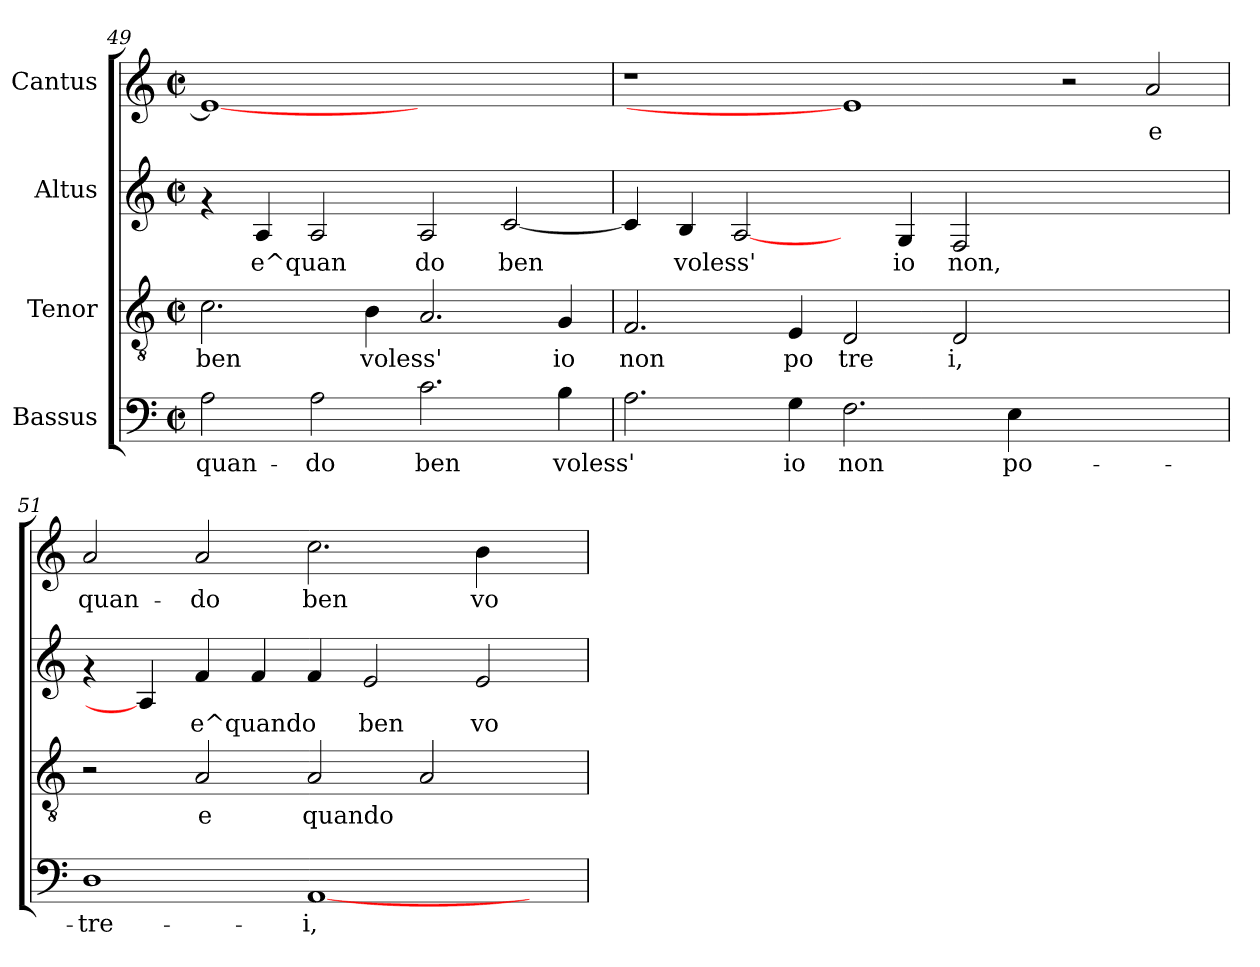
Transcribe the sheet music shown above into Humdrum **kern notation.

**kern	**text	**kern	**text	**kern	**text	**kern	**text
*part4	*part4	*part3	*part3	*part2	*part2	*part1	*part1
*staff4	*staff4	*staff3	*staff3	*staff2	*staff2	*staff1	*staff1
*I"Bassus	*	*I"Tenor	*	*I"Altus	*	*I"Cantus	*
*clefF4	*	*clefGv2	*	*clefG2	*	*clefG2	*
*k[]	*	*k[]	*	*k[]	*	*k[]	*
*C:	*	*C:	*	*C:	*	*C:	*
*M2/2	*	*M2/2	*	*M2/2	*	*M2/2	*
*met(c|)	*	*met(c|)	*	*met(c|)	*	*met(c|)	*
=49	=49	=49	=49	=49	=49	=49	=49
!	!LO:LY:b:cj	!	!LO:LY:b:cj	!	!	!	!LO:LY:b:cj
2A\	quan-	2.c\	ben	4rf	.	1e_	.
!	!	!	!	!	!LO:LY:b:cj	!	!
.	.	.	.	4A/	e^quan	.	.
!	!LO:LY:b:cj	!	!	!	!LO:LY:b:cj	!	!
2A\	-do	.	.	2A/	.	.	.
!	!	!	!LO:LY:b:cj	!	!	!	!
.	.	4B\	voless'	.	.	.	.
!	!LO:LY:b:cj	!	!LO:LY:b:cj	!	!LO:LY:b:cj	!	!
2.c\	ben	2.A/	.	2A/	do	1ryy	.
!	!	!	!	!	!LO:LY:b:cj	!	!
.	.	.	.	[<2c/	ben	.	.
!	!LO:LY:b:cj	!	!LO:LY:b:cj	!	!	!	!
4B\	voless'	4G/	io	.	.	.	.
=50	=50	=50	=50	=50	=50	=50	=50
!	!LO:LY:b:cj	!	!LO:LY:b:cj	!	!LO:LY:b:cj	!	!
2.A\	.	2.F/	non	4c/]	.	1r	.
!	!	!	!	!	!LO:LY:b:cj	!	!
.	.	.	.	4B/	voless'	.	.
!	!	!	!	!	!LO:LY:b:cj	!	!
.	.	.	.	[2A/	.	.	.
!	!LO:LY:b:cj	!	!LO:LY:b:cj	!	!	!	!
4G\	io	4E/	po	.	.	.	.
!	!LO:LY:b:cj	!	!LO:LY:b:cj	!	!	!	!
2.F\	non	2D/	tre	4ryy	.	1e]	.
!	!	!	!	!	!LO:LY:b:cj	!	!
.	.	.	.	4G/	io	.	.
!	!	!	!LO:LY:b:cj	!	!LO:LY:b:cj	!	!
.	.	2D/	i,	2F/	non,	.	.
!	!LO:LY:b:cj	!	!	!	!	!	!
4E\	po-	.	.	.	.	.	.
1ryy	.	1ryy	.	1ryy	.	2r	.
!	!	!	!	!	!	!	!LO:LY:b:cj
.	.	.	.	.	.	2a/	e
!!LO:LB:g=z
=51	=51	=51	=51	=51	=51	=51	=51
!	!LO:LY:b:cj	!	!	!	!	!	!LO:LY:b:cj
1D	-tre-	2r	.	4rf	.	2a/	quan-
.	.	.	.	4A/]	.	.	.
!	!	!	!LO:LY:b:cj	!	!LO:LY:b:cj	!	!LO:LY:b:cj
.	.	2A/	e	4f/	e^quando	2a/	-do
!	!	!	!	!	!LO:LY:b:cj	!	!
.	.	.	.	4f/	.	.	.
!	!LO:LY:b:cj	!	!LO:LY:b:cj	!	!LO:LY:b:cj	!	!LO:LY:b:cj
[<1AA	-i,	2A/	quando	4f/	.	2.cc\	ben
!	!	!	!	!	!LO:LY:b:cj	!	!
.	.	.	.	2e/	ben	.	.
!	!	!	!LO:LY:b:cj	!	!	!	!
.	.	2A/	.	.	.	.	.
!	!	!	!	!	!LO:LY:b:cj	!	!LO:LY:b:cj
.	.	.	.	2e/	vo	4b\	vo
4ryy	.	4ryy	.	.	.	4ryy	.
=	=	=	=	=	=	=	=
*-	*-	*-	*-	*-	*-	*-	*-
